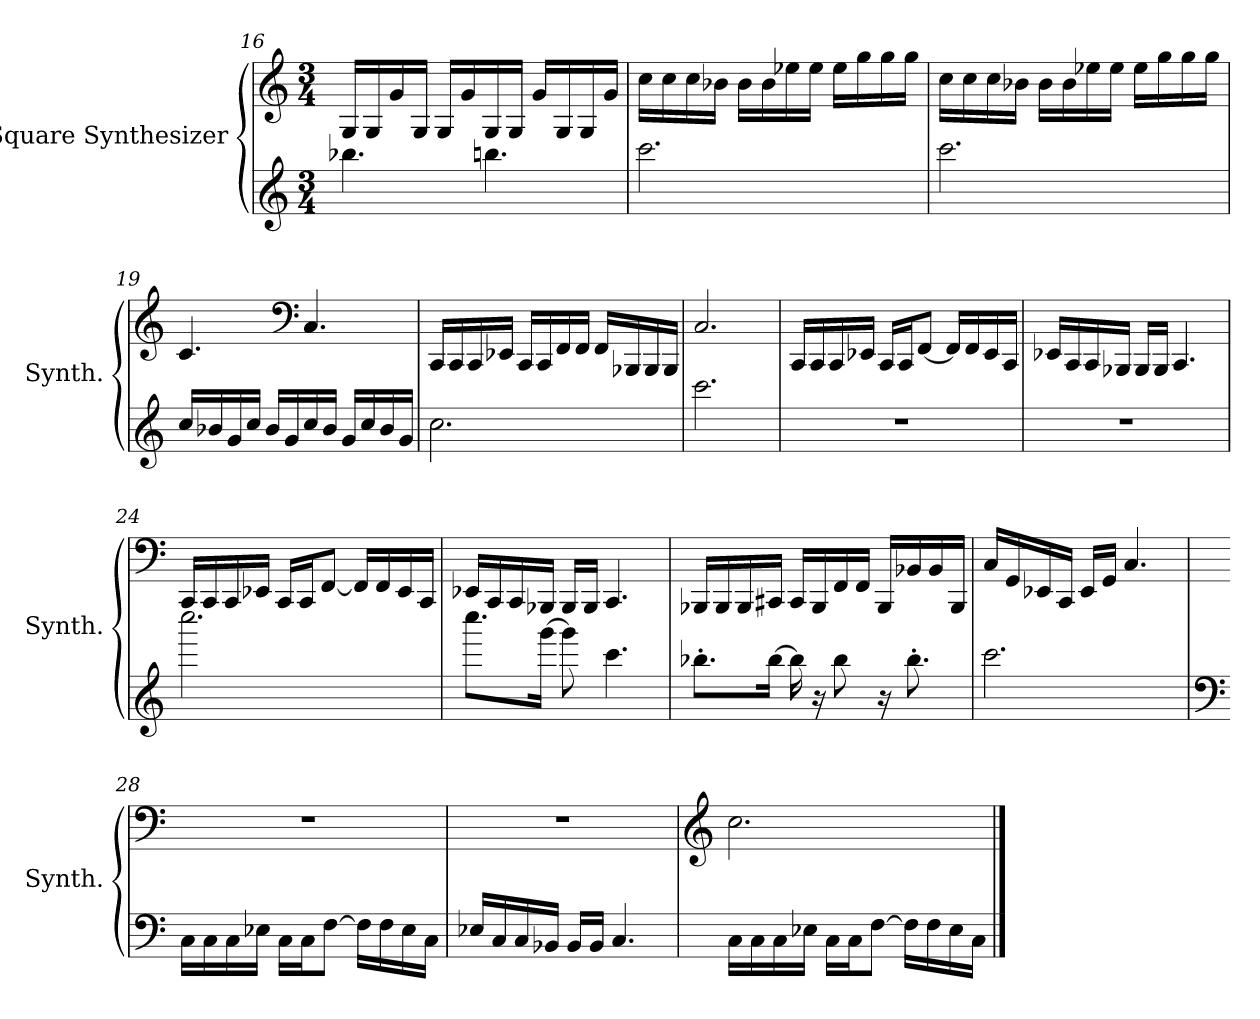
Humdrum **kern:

**kern	**kern
*part2	*part1
*staff2	*staff1
*I"Square Synthesizer	*I"Square Synthesizer
*I'Synth.	*I'Synth.
*clefG2	*clefG2
*k[]	*k[]
*M3/4	*M3/4
=16	=16
4.bb-X\	16G/LL
.	16G/
.	16g/
.	16G/JJ
.	16G/LL
.	16g/
4.bbn\	16G/
.	16G/JJ
.	16g/LL
.	16G/
.	16G/
.	16g/JJ
!!LO:LB:g=z
=17	=17
2.ccc\	16cc\LL
.	16cc\
.	16cc\
.	16b-X\JJ
.	16b-\LL
.	16b-\
.	16ee-X\
.	16ee-\JJ
.	16ee-\LL
.	16gg\
.	16gg\
.	16gg\JJ
=18	=18
2.ccc\	16cc\LL
.	16cc\
.	16cc\
.	16b-X\JJ
.	16b-\LL
.	16b-\
.	16ee-X\
.	16ee-\JJ
.	16ee-\LL
.	16gg\
.	16gg\
.	16gg\JJ
=19	=19
16cc/LL	4.c/
16b-X/	.
16g/	.
16cc/JJ	.
16b-/LL	.
16g/	.
*	*clefF4
16cc/	4.C/
16b-/JJ	.
16g/LL	.
16cc/	.
16b-/	.
16g/JJ	.
!!LO:PB:g=z
=20	=20
2.cc\	16CC/LL
.	16CC/
.	16CC/
.	16EE-X/JJ
.	16CC/LL
.	16CC/
.	16FF/
.	16FF/JJ
.	16FF/LL
.	16BBB-X/
.	16BBB-/
.	16BBB-/JJ
=21	=21
2.ccc\	2.C/
=22	=22
2.r	16CC/LL
.	16CC/
.	16CC/
.	16EE-X/JJ
.	16CC/LL
.	16CC/J
.	[8FF/J
.	16FF/LL]
.	16FF/
.	16EE-/
.	16CC/JJ
=23	=23
2.r	16EE-X/LL
.	16CC/
.	16CC/
.	16BBB-X/JJ
.	16BBB-/LL
.	16BBB-/JJ
.	4.CC/
!!LO:LB:g=z
=24	=24
2.cccc\	16CC/LL
.	16CC/
.	16CC/
.	16EE-X/JJ
.	16CC/LL
.	16CC/J
.	[8FF/J
.	16FF/LL]
.	16FF/
.	16EE-/
.	16CC/JJ
=25	=25
8.cccc\L	16EE-X/LL
.	16CC/
.	16CC/
[16ggg\Jk	16BBB-X/JJ
8ggg\]	16BBB-/LL
.	16BBB-/JJ
4.ccc\	4.CC/
=26	=26
8.bb-X'\L	16BBB-X/LL
.	16BBB-/
.	16BBB-/
[16bb-\Jk	16CC#X/JJ
16bb-\]	16CC#/LL
16r	16BBB-/
8bb-\	16FF/
.	16FF/JJ
16r	16BBB-/LL
8.bb-'\	16BB-X/
.	16BB-/
.	16BBB-/JJ
!!LO:LB:g=z
=27	=27
2.ccc\	16C/LL
.	16GG/
.	16EE-X/
.	16CC/JJ
.	16EE-/LL
.	16GG/JJ
.	4.C/
=28	=28
*clefF4	*
16C\LL	2.r
16C\	.
16C\	.
16E-X\JJ	.
16C\LL	.
16C\J	.
[8F\J	.
16F\LL]	.
16F\	.
16E-\	.
16C\JJ	.
=29	=29
16E-X/LL	2.r
16C/	.
16C/	.
16BB-X/JJ	.
16BB-/LL	.
16BB-/JJ	.
4.C/	.
=30	=30
*	*clefG2
16C\LL	2.cc\
16C\	.
16C\	.
16E-X\JJ	.
16C\LL	.
16C\J	.
[8F\J	.
16F\LL]	.
16F\	.
16E-\	.
16C\JJ	.
==	==
*-	*-
